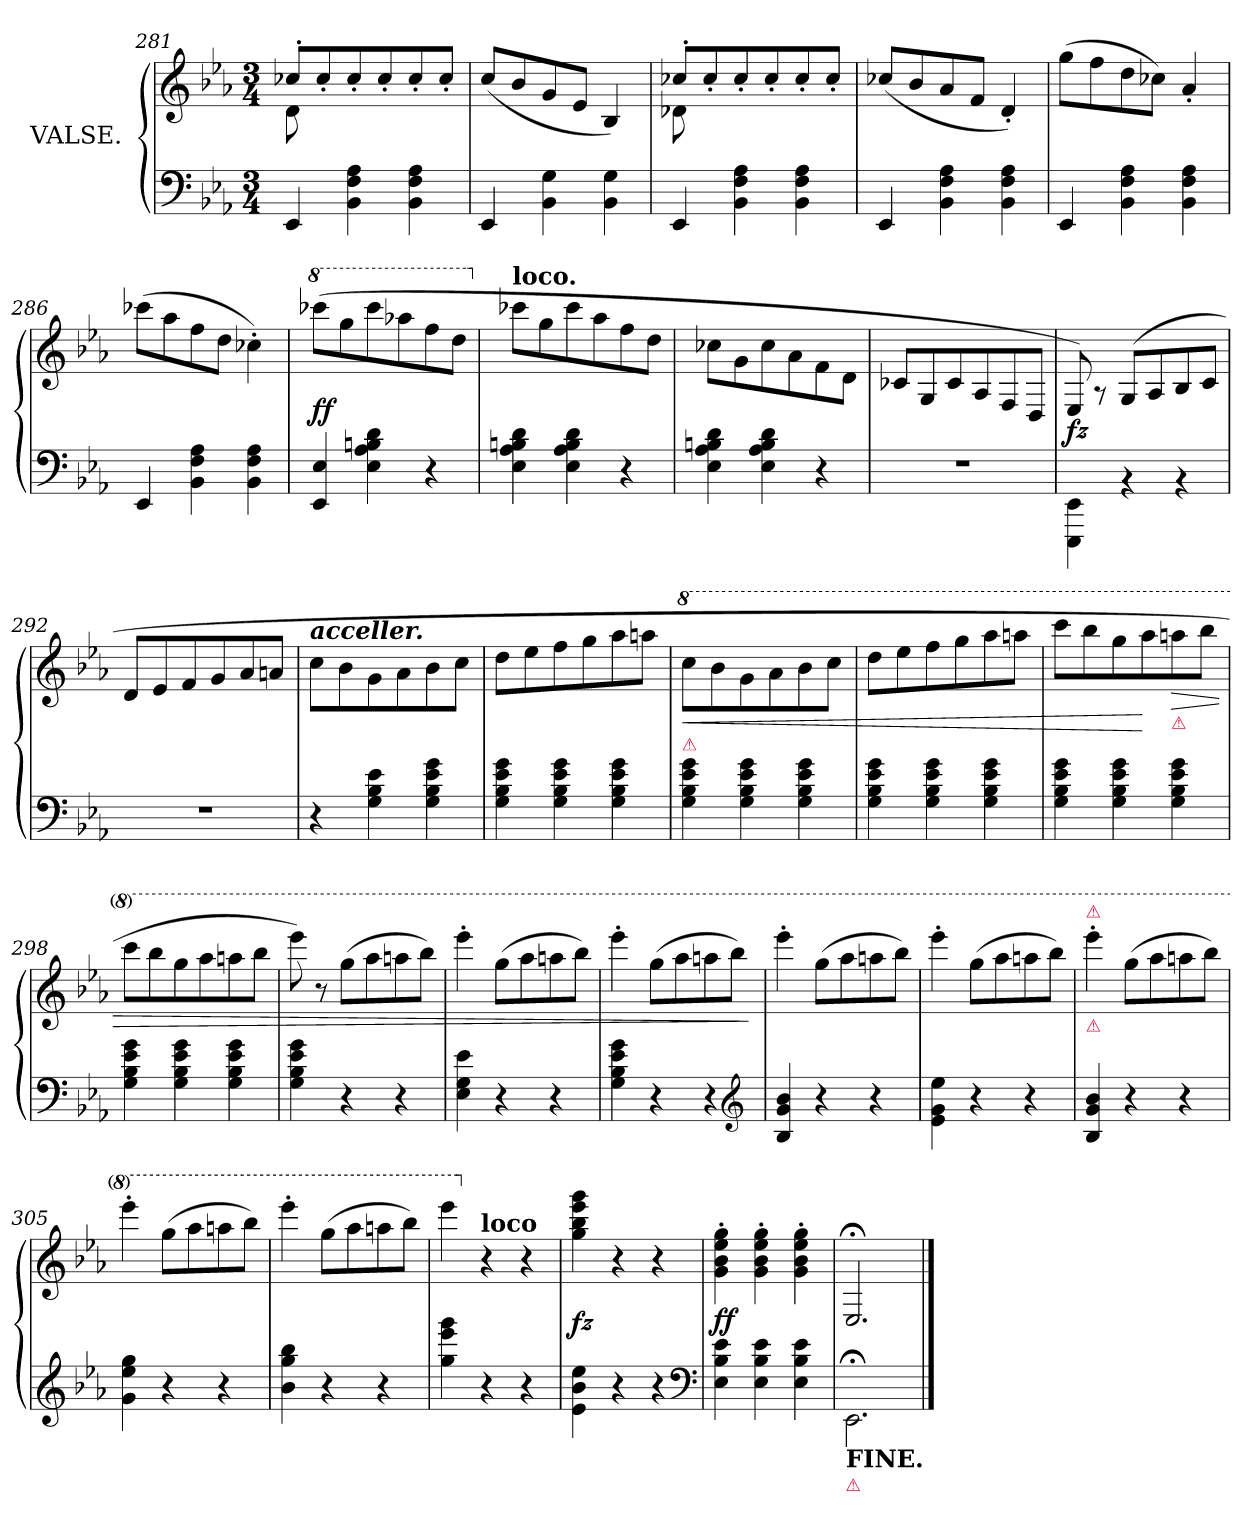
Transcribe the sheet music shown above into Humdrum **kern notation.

**kern	**kern	**dynam
*part1	*part1	*part1
*staff2	*staff1	*staff1/2
*I"VALSE. 	*	*
*clefF4	*clefG2	*
*k[b-e-a-]	*k[b-e-a-]	*
*M3/4	*M3/4	*
=281	=281	=281
*	*^	*
4EE-	8cc-X'<L	8d	.
.	8cc-'<	8ryy	.
4BB- 4F 4A-	8cc-'<	2ryy	.
.	8cc-'<	.	.
4BB- 4F 4A-	8cc-'<	.	.
.	8cc-'<J	.	.
*	*v	*v	*
=282	=282	=282
4EE-	(<8ccL	.
.	8b-	.
4BB- 4G	8g	.
.	8e-J	.
4BB- 4G	4B-)	.
=283	=283	=283
*	*^	*
4EE-	8cc-X'<L	8d-X	.
.	8cc-'<	8ryy	.
4BB- 4F 4A-	8cc-'<	2ryy	.
.	8cc-'<	.	.
4BB- 4F 4A-	8cc-'<	.	.
.	8cc-'<J	.	.
*	*v	*v	*
=284	=284	=284
4EE-	(<8cc-XL	.
.	8b-	.
4BB- 4F 4A-	8a-	.
.	8fJ	.
4BB- 4F 4A-	4d'<)	.
=285	=285	=285
4EE-	(>8ggL	.
.	8ff	.
4BB- 4F 4A-	8dd	.
.	8cc-XJ)	.
4BB- 4F 4A-	4a-'<	.
=286	=286	=286
4EE-	(>8ccc-XL	.
.	8aa-	.
4BB- 4F 4A-	8ff	.
.	8ddJ	.
4BB- 4F 4A-	4cc-X'>)	.
=287	=287	=287
*	*8va	*
4EE- 4E-	(>8cccc-XL	ff
.	8ggg	.
4E- 4A- 4Bn 4d	8cccc-	.
.	8aaa-X	.
4r	8fff	.
.	8dddJ	.
=288	=288	=288
*	*X8va	*
!	!LO:TX:a:B:t=loco.	!
4E- 4A- 4Bn 4d	8ccc-XL	.
.	8gg	.
4E- 4A- 4B 4d	8ccc-	.
.	8aa-	.
4r	8ff	.
.	8ddJ	.
=289	=289	=289
4E- 4A- 4Bn 4d	8cc-X\L	.
.	8g	.
4E- 4A- 4B 4d	8cc-	.
.	8a-	.
4r	8f	.
.	8dJ	.
=290	=290	=290
2.r	8c-X/L	.
.	8G/	.
.	8c-/	.
.	8A-/	.
.	8F/	.
.	8D/J	.
=291	=291	=291
4EEE-\ 4EE-\	8E-/)	fz
.	8rA	.
4rBB	(>8G/L	.
.	8A-/	.
4rBB	8B-/	.
.	8c/J	.
=292	=292	=292
2.r	8dL	.
.	8e-	.
.	8f	.
.	8g	.
.	8a-	.
.	8anJ	.
=293	=293	=293
!	!LO:TX:a:Bi:t=acceller.	!
4r	8cc\L	.
.	8b-	.
4G 4B- 4e-	8g	.
.	8a-	.
4G 4B- 4e- 4g	8b-	.
.	8ccJ	.
=294	=294	=294
4G 4B- 4e- 4g	8ddL	.
.	8ee-	.
4G 4B- 4e- 4g	8ff	.
.	8gg	.
4G 4B- 4e- 4g	8aa-	.
.	8aanJ	.
=295	=295	=295
*	*8va	*
!	!LO:TX:b:Bi:color=crimson:t=⚠	!
!	!	!LO:HP:b
4G 4B- 4e- 4g	8ccc\L	<
.	8bb-	.
4G 4B- 4e- 4g	8gg	.
.	8aa-	.
4G 4B- 4e- 4g	8bb-	.
.	8cccJ	.
=296	=296	=296
4G 4B- 4e- 4g	8dddL	.
.	8eee-	.
4G 4B- 4e- 4g	8fff	.
.	8ggg	.
4G 4B- 4e- 4g	8aaa-	.
.	8aaanJ	.
=297	=297	=297
4G 4B- 4e- 4g	8ccccL	.
.	8bbb-	.
4G 4B- 4e- 4g	8ggg	.
.	8aaa-	[
!	!LO:TX:b:Bi:color=crimson:t=⚠	!
!	!	!LO:HP:b
4G 4B- 4e- 4g	8aaan	>
.	8bbb-J	.
=298	=298	=298
4G 4B- 4e- 4g	8ccccL	.
.	8bbb-	.
4G 4B- 4e- 4g	8ggg	.
.	8aaa-	.
4G 4B- 4e- 4g	8aaan	.
.	8bbb-J	.
=299	=299	=299
4G 4B- 4e- 4g	8eeee-)	.
.	8r	.
4r	(>8gggL	.
.	8aaa-	.
4r	8aaan	.
.	8bbb-J)	.
=300	=300	=300
4E- 4G 4e-	4eeee-'>	.
4r	(>8gggL	.
.	8aaa-	.
4r	8aaan	.
.	8bbb-J)	.
=301	=301	=301
4G 4B- 4e- 4g	4eeee-'>	.
4r	(>8gggL	.
.	8aaa-	.
4r	8aaan	.
.	8bbb-J)	.
*clefG2	*	*
.	.	]
=302	=302	=302
4B- 4g 4b-	4eeee-'>	.
4r	(>8gggL	.
.	8aaa-	.
4r	8aaan	.
.	8bbb-J)	.
=303	=303	=303
4e-\ 4g\ 4ee-\	4eeee-'>	.
4r	(>8gggL	.
.	8aaa-	.
4r	8aaan	.
.	8bbb-J)	.
=304	=304	=304
!	!LO:TX:b:Bi:color=crimson:t=⚠	!
!	!LO:TX:a:color=crimson:t=⚠	!
4B- 4g 4b-	4eeee-'>	.
4r	(>8gggL	.
.	8aaa-	.
4r	8aaan	.
.	8bbb-J)	.
=305	=305	=305
4g 4ee- 4gg	4eeee-'>	.
4r	(>8gggL	.
.	8aaa-	.
4r	8aaan	.
.	8bbb-J)	.
=306	=306	=306
4b- 4gg 4bb-	4eeee-'>	.
4r	(>8gggL	.
.	8aaa-	.
4r	8aaan	.
.	8bbb-J)	.
=307	=307	=307
4gg 4eee- 4ggg	4eeee-	.
*	*X8va	*
!	!LO:TX:a:B:t=loco	!
4r	4r	.
4r	4r	.
=308	=308	=308
4e-\ 4b-\ 4ee-\	4gg 4bb- 4eee- 4ggg	fz
4r	4r	.
4r	4r	.
*clefF4	*	*
=309	=309	=309
4E- 4B- 4e-	4g'> 4b-'> 4ee-'> 4gg'>	ff
4E- 4B- 4e-	4g'> 4b-'> 4ee-'> 4gg'>	.
4E- 4B- 4e-	4g'> 4b-'> 4ee-'> 4gg'>	.
=310	=310	=310
!LO:TX:b:B:t=FINE.	!	!
!LO:TX:b:color=crimson:t=⚠	!	!
2.EE-;\	2.E-;</	.
==	==	==
*-	*-	*-
